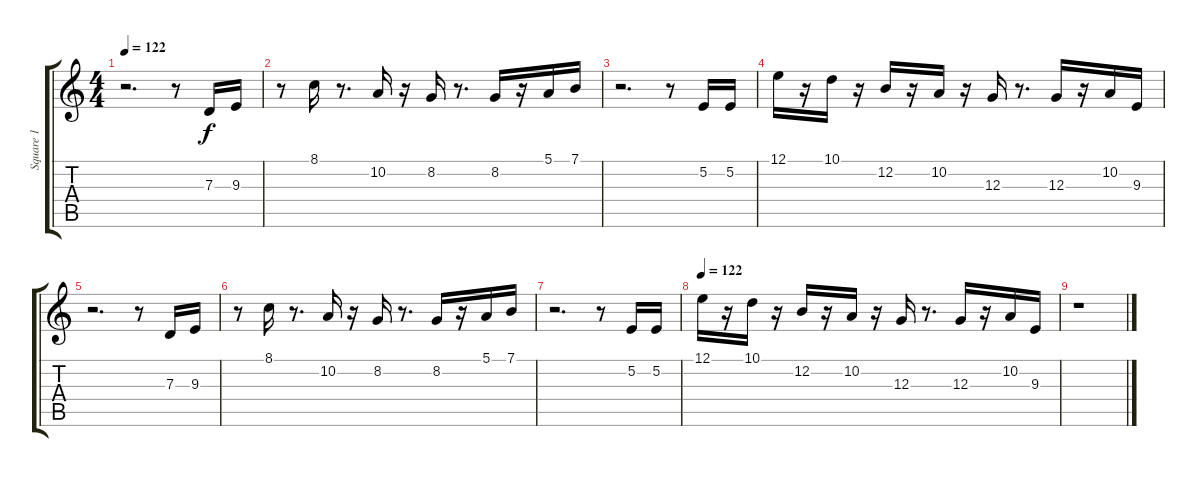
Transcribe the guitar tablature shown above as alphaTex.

\track ("Square 1" "Square 1") {instrument lead1square}
\staff {score tabs}
\tuning (E4 B3 G3 D3 A2 E2) {hide}
\ts (4 4)
\tempo 122
\clef g2
\ks c
r.2{d dy f} r.8 7.3.16{volume 10} 9.3.16{volume 9} |
r.8 8.1.16{volume 9} r.8{d} 10.2.16{volume 9} r.16 8.2.16{volume 9} r.8{d} 8.2.16{volume 8} r.16 5.1.16{volume 8} 7.1.16 |
r.2{d} r.8 5.2.16{volume 7} 5.2.16{volume 7} |
12.1.16{volume 7} r.16 10.1.16{volume 6} r.16 12.2.16{volume 6} r.16 10.2.16{volume 6} r.16 12.3.16{volume 6} r.8{d} 12.3.16{volume 6} r.16 10.2.16{volume 6} 9.3.16{volume 5} |
r.2{d} r.8 7.3.16{volume 4} 9.3.16{volume 4} |
r.8 8.1.16{volume 4} r.8{d} 10.2.16{volume 4} r.16 8.2.16{volume 3} r.8{d} 8.2.16{volume 3} r.16 5.1.16{volume 3} 7.1.16{volume 3} |
r.2{d} r.8 5.2.16{volume 2} 5.2.16 |
\tempo 122
12.1.16{volume 1} r.16 10.1.16{volume 1} r.16 12.2.16{volume 1} r.16 10.2.16{volume 1} r.16 12.3.16{volume 1} r.8{d} 12.3.16{volume 0} r.16 10.2.16{volume 0} 9.3.16{volume 0} |
r.1
